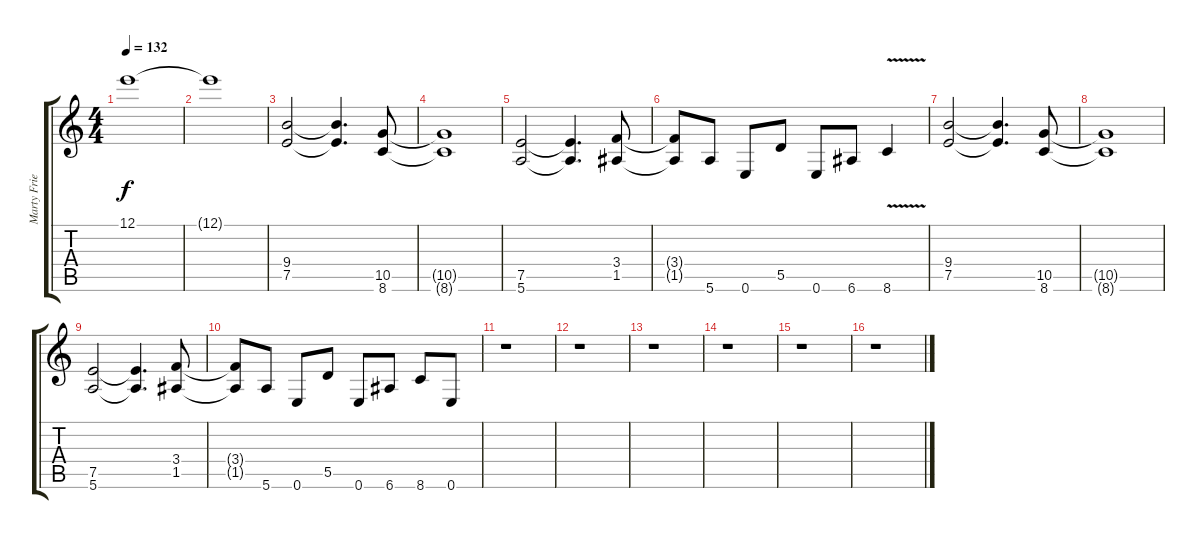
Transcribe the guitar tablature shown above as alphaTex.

\track ("Marty Friedman (Gtr)" "Marty Frie") {instrument distortionguitar}
\staff {score tabs}
\tuning (E4 B3 G3 D3 A2 E2) {hide}
\ts (4 4)
\tempo 132
\clef g2
\ks c
12.1{t}.1{dy f} |
12.1{t}.1 |
(9.4 7.5).2{instrument distortionguitar} (9.4{t} 7.5{t}).4{d} (10.5 8.6).8 |
(10.5{t} 8.6{t}).1 |
(7.5 5.6).2 (7.5{t} 5.6{t}).4{d} (3.4 1.5).8 |
(3.4{t} 1.5{t}).8 5.6.8 0.6.8 5.5.8 0.6.8 6.6.8 8.6{v}.4 |
(9.4 7.5).2 (9.4{t} 7.5{t}).4{d} (10.5 8.6).8 |
(10.5{t} 8.6{t}).1 |
(7.5 5.6).2 (7.5{t} 5.6{t}).4{d} (3.4 1.5).8 |
(3.4{t} 1.5{t}).8 5.6.8 0.6.8 5.5.8 0.6.8 6.6.8 8.6.8 0.6.8 |
r.1 |
r.1 |
r.1 |
r.1 |
r.1 |
r.1
